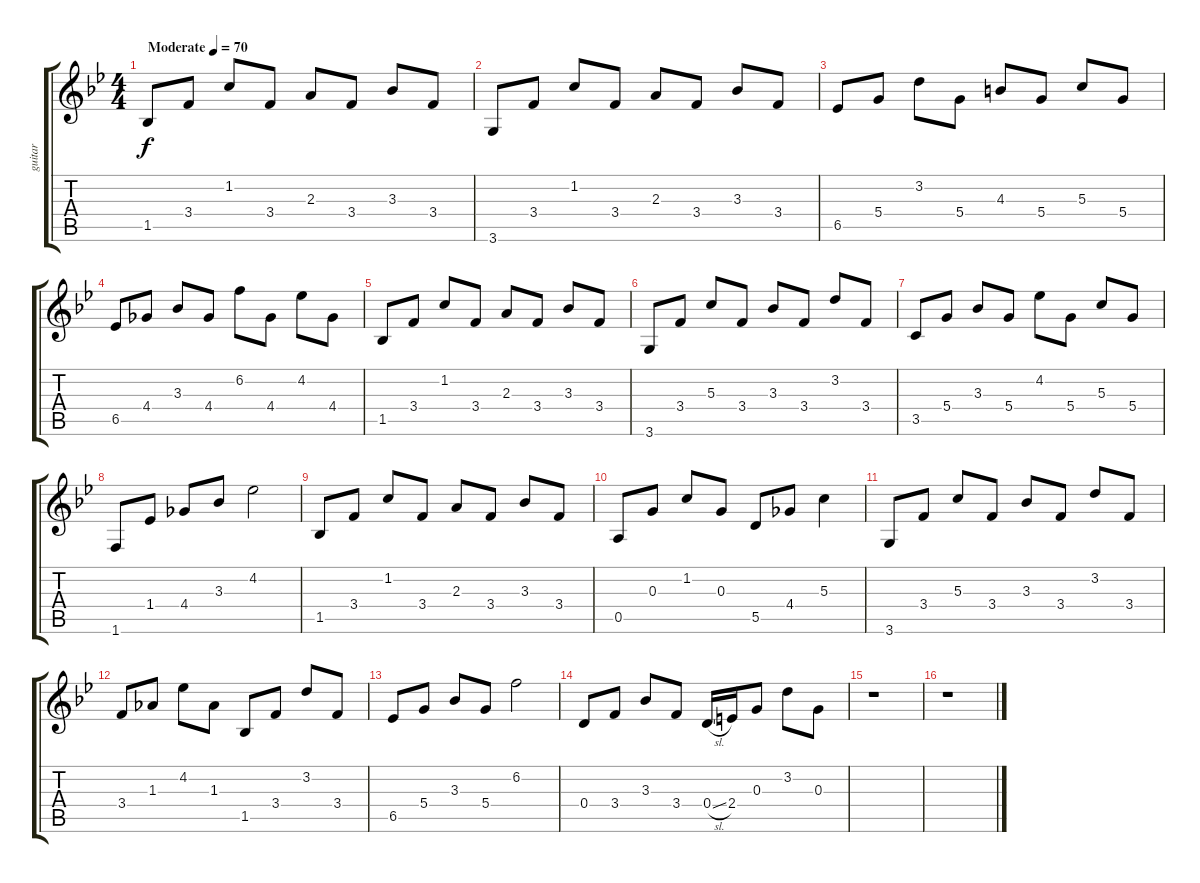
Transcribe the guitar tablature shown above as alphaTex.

\track ("guitar" "guitar") {instrument acousticguitarsteel}
\staff {score tabs}
\tuning (E4 B3 G3 D3 A2 E2) {hide}
\ts (4 4)
\tempo (70 "Moderate")
\clef g2
\ks bb
1.5.8{dy f instrument acousticguitarsteel} 3.4.8 1.2.8 3.4.8 2.3.8 3.4.8 3.3.8 3.4.8 |
3.6.8 3.4.8 1.2.8 3.4.8 2.3.8 3.4.8 3.3.8 3.4.8 |
6.5.8 5.4.8 3.2.8 5.4.8 4.3.8 5.4.8 5.3.8 5.4.8 |
6.5.8 4.4.8 3.3.8 4.4.8 6.2.8 4.4.8 4.2.8 4.4.8 |
1.5.8 3.4.8 1.2.8 3.4.8 2.3.8 3.4.8 3.3.8 3.4.8 |
3.6.8 3.4.8 5.3.8 3.4.8 3.3.8 3.4.8 3.2.8 3.4.8 |
3.5.8 5.4.8 3.3.8 5.4.8 4.2.8 5.4.8 5.3.8 5.4.8 |
1.6.8 1.4.8 4.4.8 3.3.8 4.2.2 |
1.5.8 3.4.8 1.2.8 3.4.8 2.3.8 3.4.8 3.3.8 3.4.8 |
0.5.8 0.3.8 1.2.8 0.3.8 5.5.8 4.4.8 5.3.4 |
3.6.8 3.4.8 5.3.8 3.4.8 3.3.8 3.4.8 3.2.8 3.4.8 |
3.4.8 1.3.8 4.2.8 1.3.8 1.5.8 3.4.8 3.2.8 3.4.8 |
6.5.8 5.4.8 3.3.8 5.4.8 6.2.2 |
0.4.8 3.4.8 3.3.8 3.4.8 0.4{sl}.16 2.4.16 0.3.8 3.2.8 0.3.8 |
r.1 |
r.1
